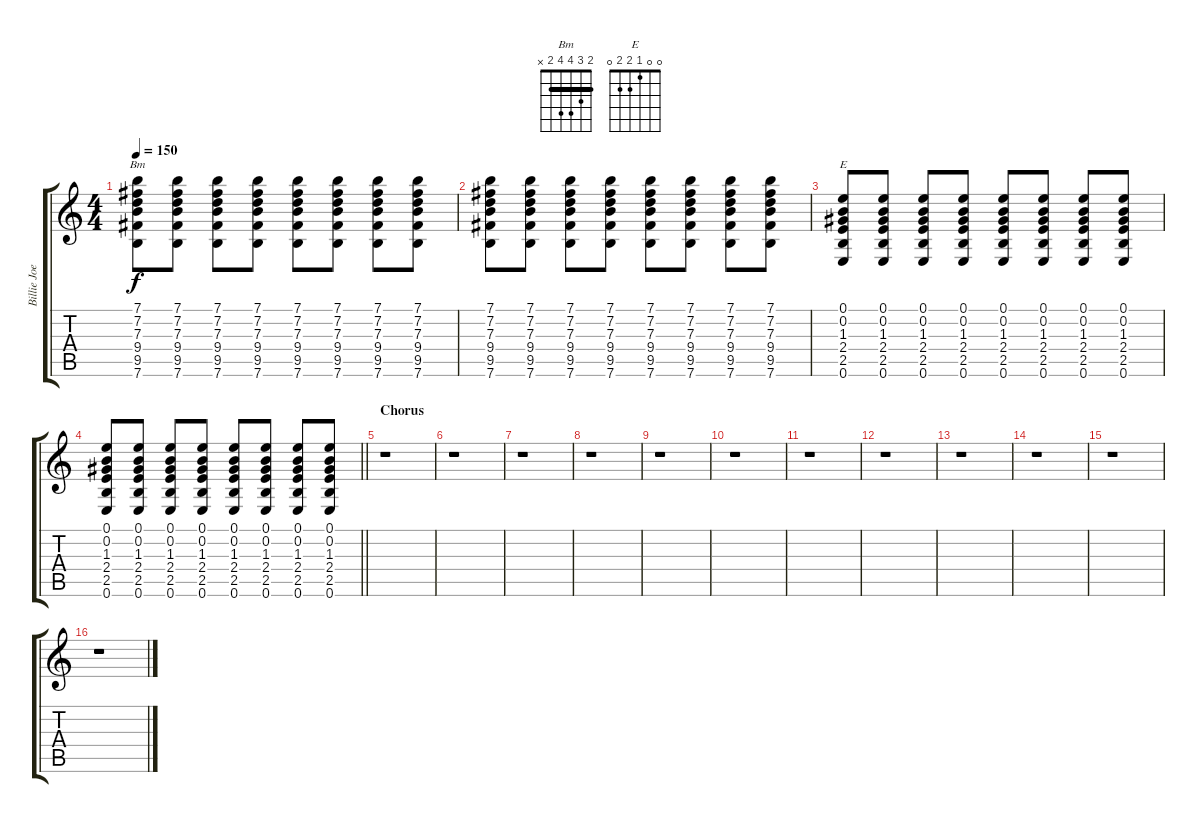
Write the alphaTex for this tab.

\track ("Billie Joe Armstrong (Acoustic Guitar 1)" "Billie Joe") {instrument electricguitarclean}
\staff {score tabs}
\tuning (E4 B3 G3 D3 A2 E2) {hide}
\chord ("Bm" 2 3 4 4 2 x) {barre 2}
\chord ("E" 0 0 1 2 2 0)
\ts (4 4)
\tempo 150
\clef g2
\ks c
(7.1 7.2 7.3 9.4 9.5 7.6).8{ch "Bm" dy f} (7.1 7.2 7.3 9.4 9.5 7.6).8 (7.1 7.2 7.3 9.4 9.5 7.6).8 (7.1 7.2 7.3 9.4 9.5 7.6).8 (7.1 7.2 7.3 9.4 9.5 7.6).8 (7.1 7.2 7.3 9.4 9.5 7.6).8 (7.1 7.2 7.3 9.4 9.5 7.6).8 (7.1 7.2 7.3 9.4 9.5 7.6).8 |
(7.1 7.2 7.3 9.4 9.5 7.6).8 (7.1 7.2 7.3 9.4 9.5 7.6).8 (7.1 7.2 7.3 9.4 9.5 7.6).8 (7.1 7.2 7.3 9.4 9.5 7.6).8 (7.1 7.2 7.3 9.4 9.5 7.6).8 (7.1 7.2 7.3 9.4 9.5 7.6).8 (7.1 7.2 7.3 9.4 9.5 7.6).8 (7.1 7.2 7.3 9.4 9.5 7.6).8 |
(0.1 0.2 1.3 2.4 2.5 0.6).8{ch "E"} (0.1 0.2 1.3 2.4 2.5 0.6).8 (0.1 0.2 1.3 2.4 2.5 0.6).8 (0.1 0.2 1.3 2.4 2.5 0.6).8 (0.1 0.2 1.3 2.4 2.5 0.6).8 (0.1 0.2 1.3 2.4 2.5 0.6).8 (0.1 0.2 1.3 2.4 2.5 0.6).8 (0.1 0.2 1.3 2.4 2.5 0.6).8 |
\barLineRight lightlight
(0.1 0.2 1.3 2.4 2.5 0.6).8 (0.1 0.2 1.3 2.4 2.5 0.6).8 (0.1 0.2 1.3 2.4 2.5 0.6).8 (0.1 0.2 1.3 2.4 2.5 0.6).8 (0.1 0.2 1.3 2.4 2.5 0.6).8 (0.1 0.2 1.3 2.4 2.5 0.6).8 (0.1 0.2 1.3 2.4 2.5 0.6).8 (0.1 0.2 1.3 2.4 2.5 0.6).8 |
\section ("" "Chorus")
r.1 |
r.1 |
r.1 |
r.1 |
r.1 |
r.1 |
r.1 |
r.1 |
r.1 |
r.1 |
r.1 |
r.1
